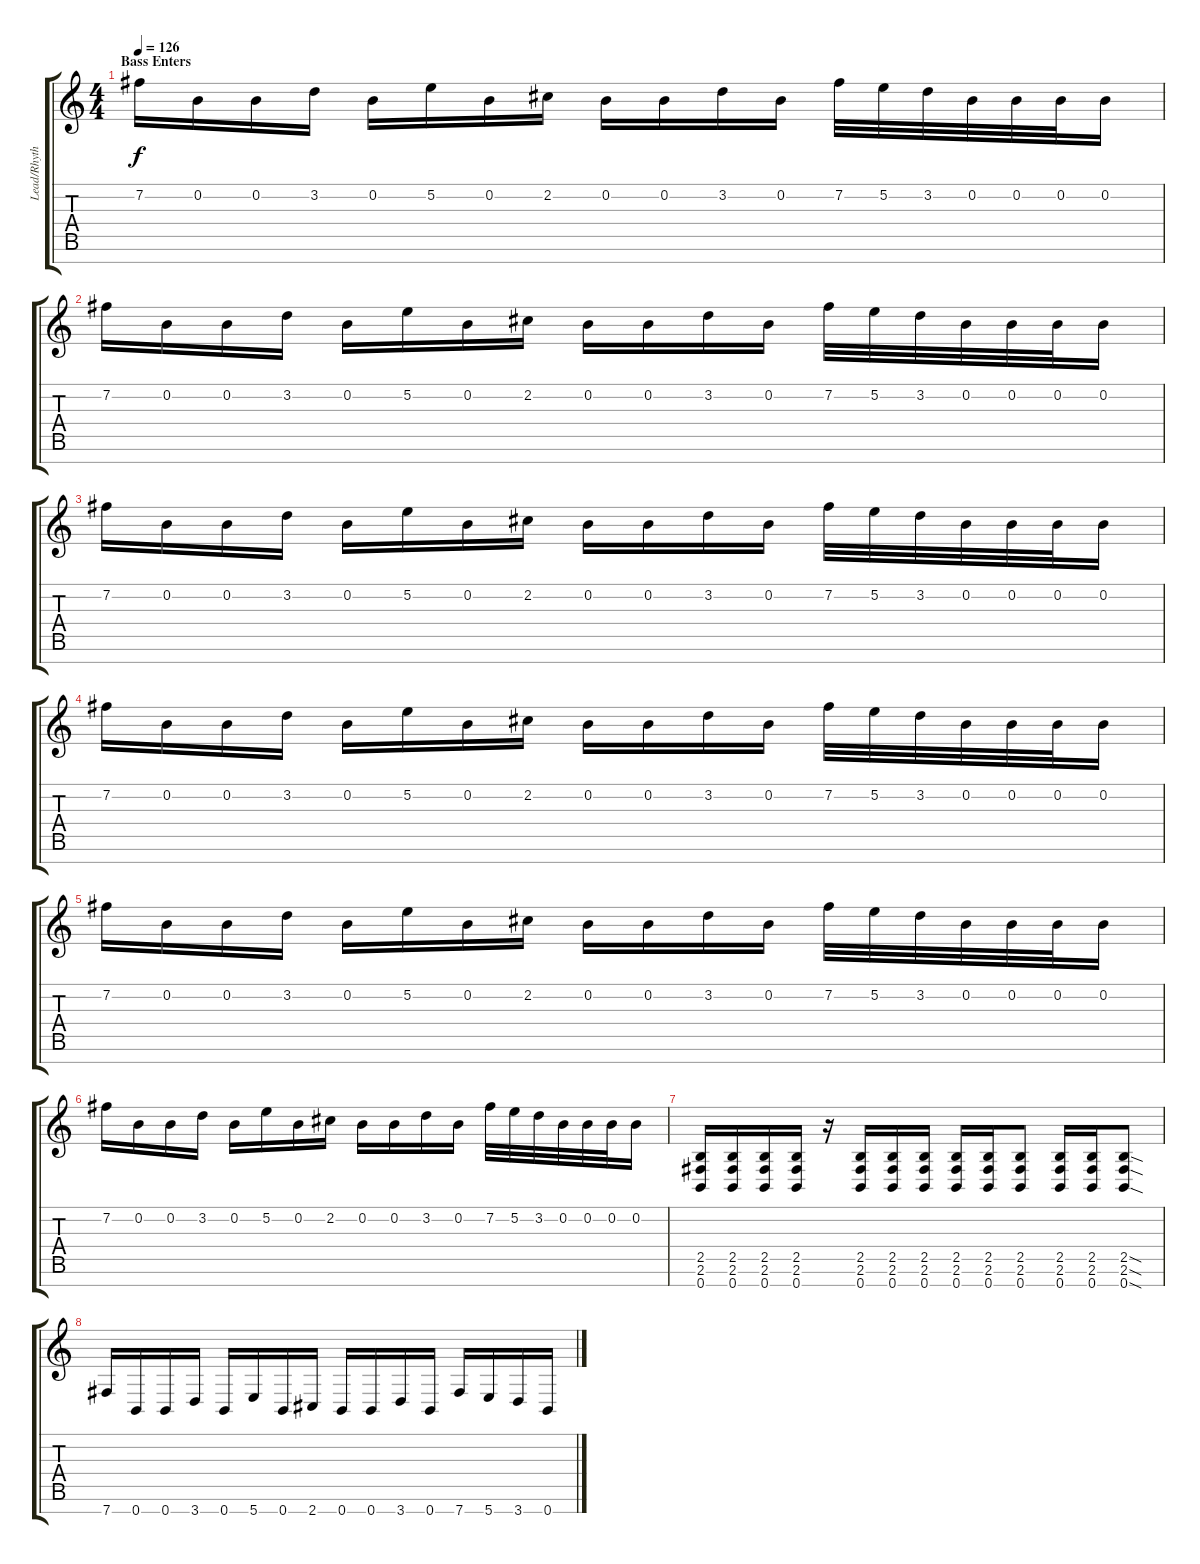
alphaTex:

\track ("Lead/Rhythm" "Lead/Rhyth") {instrument distortionguitar}
\staff {score tabs}
\tuning (E4 B3 G3 D3 A2 E2 B1) {hide}
\ts (4 4)
\section ("" "Bass Enters")
\tempo 126
\clef g2
\ks c
7.2.16{dy f} 0.2.16 0.2.16 3.2.16 0.2.16 5.2.16 0.2.16 2.2.16 0.2.16 0.2.16 3.2.16 0.2.16 7.2.32 5.2.32 3.2.32 0.2.32 0.2.32 0.2.32 0.2.16 |
7.2.16 0.2.16 0.2.16 3.2.16 0.2.16 5.2.16 0.2.16 2.2.16 0.2.16 0.2.16 3.2.16 0.2.16 7.2.32 5.2.32 3.2.32 0.2.32 0.2.32 0.2.32 0.2.16 |
7.2.16 0.2.16 0.2.16 3.2.16 0.2.16 5.2.16 0.2.16 2.2.16 0.2.16 0.2.16 3.2.16 0.2.16 7.2.32 5.2.32 3.2.32 0.2.32 0.2.32 0.2.32 0.2.16 |
7.2.16 0.2.16 0.2.16 3.2.16 0.2.16 5.2.16 0.2.16 2.2.16 0.2.16 0.2.16 3.2.16 0.2.16 7.2.32 5.2.32 3.2.32 0.2.32 0.2.32 0.2.32 0.2.16 |
7.2.16 0.2.16 0.2.16 3.2.16 0.2.16 5.2.16 0.2.16 2.2.16 0.2.16 0.2.16 3.2.16 0.2.16 7.2.32 5.2.32 3.2.32 0.2.32 0.2.32 0.2.32 0.2.16 |
7.2.16 0.2.16 0.2.16 3.2.16 0.2.16 5.2.16 0.2.16 2.2.16 0.2.16 0.2.16 3.2.16 0.2.16 7.2.32 5.2.32 3.2.32 0.2.32 0.2.32 0.2.32 0.2.16 |
(2.5 2.6 0.7).16 (2.5 2.6 0.7).16 (2.5 2.6 0.7).16 (2.5 2.6 0.7).16 r.16 (2.5 2.6 0.7).16 (2.5 2.6 0.7).16 (2.5 2.6 0.7).16 (2.5 2.6 0.7).16 (2.5 2.6 0.7).16 (2.5 2.6 0.7).8 (2.5 2.6 0.7).16 (2.5 2.6 0.7).16 (2.5{sod} 2.6{sod} 0.7{sod}).8 |
7.7.16 0.7.16 0.7.16 3.7.16 0.7.16 5.7.16 0.7.16 2.7.16 0.7.16 0.7.16 3.7.16 0.7.16 7.7.16 5.7.16 3.7.16 0.7.16
